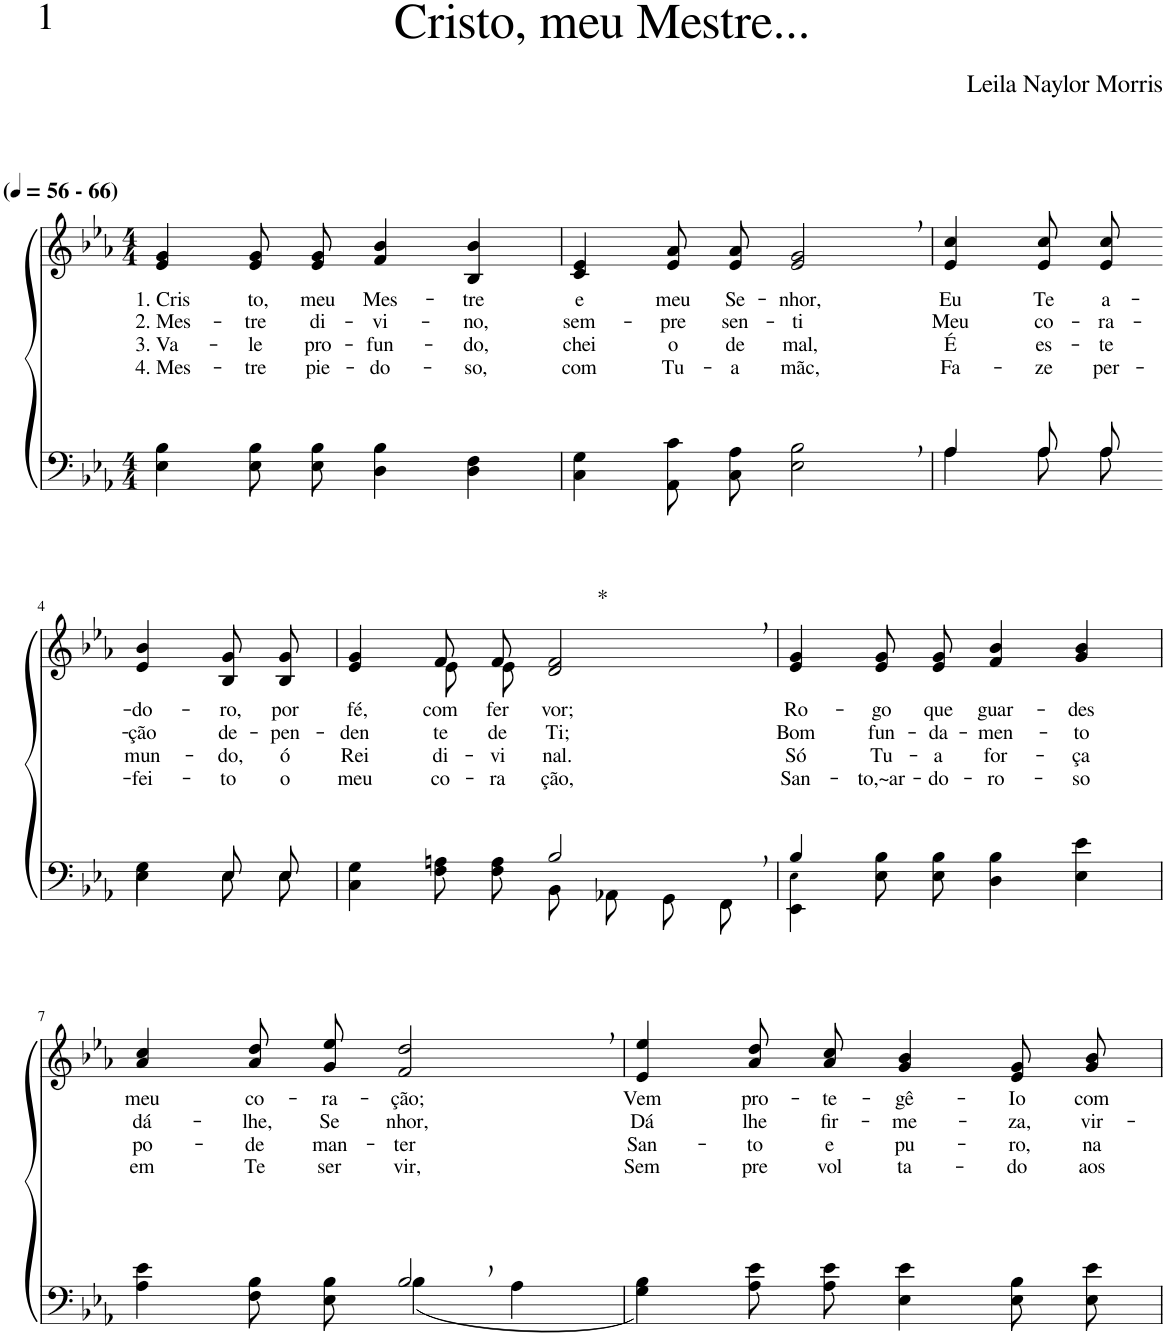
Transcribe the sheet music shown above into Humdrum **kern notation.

**kern	**kern	**text	**text	**text	**text	**harte
*part2	*part1	*part1	*part1	*part1	*part1	*part1
*staff2	*staff1	*staff1	*staff1	*staff1	*staff1	*
*I"Parte III e IV	*I"Parte I e II	*	*	*	*	*
*clefF4	*clefG2	*	*	*	*	*
*k[b-e-a-]	*k[b-e-a-]	*	*	*	*	*
*M4/4	*M4/4	*	*	*	*	*
*MM56	*MM56	*	*	*	*	*
=1	=1	=1	=1	=1	=1	=1
!	!LO:TX:a:B:t=(	!	!	!	!	!
!	!LO:TX:a:B:t=- 66)	!	!	!	!	!
!	!	!LO:LY:b	!LO:LY:b	!LO:LY:b	!LO:LY:b	!
4E-\ 4B-\	4e-/ 4g/	1. Cris	2. Mes-	3. Va-	4. Mes-	.
!	!	!LO:LY:b	!LO:LY:b	!LO:LY:b	!LO:LY:b	!
8E-\ 8B-\L	8e-/ 8g/L	to,	-tre	-le	-tre	.
!	!	!LO:LY:b	!LO:LY:b	!LO:LY:b	!LO:LY:b	!
8E-\ 8B-\J	8e-/ 8g/J	meu	di-	pro-	pie-	.
!	!	!LO:LY:b	!LO:LY:b	!LO:LY:b	!LO:LY:b	!
4D\ 4B-\	4f/ 4b-/	Mes-	-vi-	-fun-	-do-	.
!	!	!LO:LY:b	!LO:LY:b	!LO:LY:b	!LO:LY:b	!
4D\ 4F\	4B-/ 4b-/	-tre	-no,	-do,	-so,	.
=2	=2	=2	=2	=2	=2	=2
!	!	!LO:LY:b	!LO:LY:b	!LO:LY:b	!LO:LY:b	!
4C\ 4G\	4c/ 4e-/	e	sem-	chei	com	.
!	!	!LO:LY:b	!LO:LY:b	!LO:LY:b	!LO:LY:b	!
8AA-\ 8c\L	8e-/ 8a-/L	meu	-pre	o	Tu-	.
!	!	!LO:LY:b	!LO:LY:b	!LO:LY:b	!LO:LY:b	!
8C\ 8A-\J	8e-/ 8a-/J	Se-	sen-	de	-a	.
!	!	!LO:LY:b	!LO:LY:b	!LO:LY:b	!LO:LY:b	!
2E-\, 2B-\,	2e-/, 2g/,	-nhor,	-ti	mal,	mãc,	.
=3	=3	=3	=3	=3	=3	=3
*^	*	*	*	*	*	*
!	!	!	!LO:LY:b	!LO:LY:b	!LO:LY:b	!LO:LY:b	!
4A-\	4A-/	4e-/ 4cc/	Eu	Meu	É	Fa-	.
!	!	!	!LO:LY:b	!LO:LY:b	!LO:LY:b	!LO:LY:b	!
8A-\L	8A-/L	8e-/ 8cc/L	Te	co-	es-	-ze	.
!	!	!	!LO:LY:b	!LO:LY:b	!LO:LY:b	!LO:LY:b	!
8A-\J	8A-/J	8e-/ 8cc/J	a-	-ra-	-te	per-	.
!!LO:LB:g=z
=4-	=4-	=4-	=4-	=4-	=4-	=4-	=4-
!	!	!	!LO:LY:b	!LO:LY:b	!LO:LY:b	!LO:LY:b	!
4G\	4E-\	4e-/ 4b-/	-do-	-ção	mun-	-fei-	.
!	!	!	!LO:LY:b	!LO:LY:b	!LO:LY:b	!LO:LY:b	!
8E-/L	8E-\L	8B-/ 8g/L	-ro,	de-	-do,	-to	.
!	!	!	!LO:LY:b	!LO:LY:b	!LO:LY:b	!LO:LY:b	!
8E-/J	8E-\J	8B-/ 8g/J	por	-pen-	ó	o	.
=5	=5	=5	=5	=5	=5	=5	=5
!	!	!	!LO:LY:b	!LO:LY:b	!LO:LY:b	!LO:LY:b	!
*	*	*^	*	*	*	*	*
2ryy	4C\ 4G\	4e-/ 4g/	4ryy	fé,	-den-	Rei	meu	.
!	!	!	!	!LO:LY:b	!LO:LY:b	!LO:LY:b	!LO:LY:b	!
.	8F\ 8An\L	8f/L	8e-\L	com	-te	di-	co-	.
!	!	!	!	!LO:LY:b	!LO:LY:b	!LO:LY:b	!LO:LY:b	!
.	8F\ 8A\J	8f/J	8e-\J	fer-	de	-vi-	-ra-	.
!	!	!	!	!LO:LY:b	!LO:LY:b	!LO:LY:b	!LO:LY:b	!LO:H:kt=*
2B-,/	8BB-\L	2d/, 2f/,	2ryy	-vor;	Ti;	-nal.	-ção,	N
.	8AA-X\J	.	.	.	.	.	.	.
.	8GG\L	.	.	.	.	.	.	.
.	8FF\J	.	.	.	.	.	.	.
*	*	*v	*v	*	*	*	*	*
=6	=6	=6	=6	=6	=6	=6	=6
!	!	!	!LO:LY:b	!LO:LY:b	!LO:LY:b	!LO:LY:b	!
4B-/	4EE-\ 4E-!\	4e-/ 4g/	Ro-	Bom	Só	San-	.
!	!	!	!LO:LY:b	!LO:LY:b	!LO:LY:b	!LO:LY:b	!
2.ryy	8E-\ 8B-\L	8e-/ 8g/L	-go	fun-	Tu-	-to,~ar-	.
!	!	!	!LO:LY:b	!LO:LY:b	!LO:LY:b	!LO:LY:b	!
.	8E-\ 8B-\J	8e-/ 8g/J	que	-da-	-a	-do-	.
!	!	!	!LO:LY:b	!LO:LY:b	!LO:LY:b	!LO:LY:b	!
.	4D\ 4B-\	4f/ 4b-/	guar-	-men-	for-	-ro-	.
!	!	!	!LO:LY:b	!LO:LY:b	!LO:LY:b	!LO:LY:b	!
.	4E-\ 4e-\	4g/ 4b-/	-des	-to	-ça	-so	.
!!LO:LB:g=z
=7	=7	=7	=7	=7	=7	=7	=7
!	!	!	!LO:LY:b	!LO:LY:b	!LO:LY:b	!LO:LY:b	!
2ryy	4A-\ 4e-\	4a-/ 4cc/	meu	dá-	po-	em	.
!	!	!	!LO:LY:b	!LO:LY:b	!LO:LY:b	!LO:LY:b	!
.	8F\ 8B-\L	8a-\ 8dd\L	co-	-lhe,	-de	Te	.
!	!	!	!LO:LY:b	!LO:LY:b	!LO:LY:b	!LO:LY:b	!
.	8E-\ 8B-\J	8g\ 8ee-\J	-ra-	Se	man-	ser	.
!	!	!	!LO:LY:b	!LO:LY:b	!LO:LY:b	!LO:LY:b	!
2B-,/	(4B-\	2f/, 2dd/,	-ção;	nhor,	-ter	vir,	.
.	4A-\	.	.	.	.	.	.
=8	=8	=8	=8	=8	=8	=8	=8
!	!	!	!LO:LY:b	!LO:LY:b	!LO:LY:b	!LO:LY:b	!
*v	*v	*	*	*	*	*	*
4G\ 4B-\)	4e-/ 4ee-/	Vem	Dá	San-	Sem	.
!	!	!LO:LY:b	!LO:LY:b	!LO:LY:b	!LO:LY:b	!
8A-\ 8e-\L	8a-\ 8dd\L	pro-	lhe	-to	pre	.
!	!	!LO:LY:b	!LO:LY:b	!LO:LY:b	!LO:LY:b	!
8A-\ 8e-\J	8a-\ 8cc\J	-te-	fir-	e	vol	.
!	!	!LO:LY:b	!LO:LY:b	!LO:LY:b	!LO:LY:b	!
4E-\ 4e-\	4g/ 4b-/	-gê-	-me-	pu-	ta-	.
!	!	!LO:LY:b	!LO:LY:b	!LO:LY:b	!LO:LY:b	!
8E-\ 8B-\L	8e-/ 8g/L	-Io	-za,	-ro,	-do	.
!	!	!LO:LY:b	!LO:LY:b	!LO:LY:b	!LO:LY:b	!
8E-\ 8e-\J	8g/ 8b-/J	com	vir-	na	aos	.
=	=	=	=	=	=	=
*-	*-	*-	*-	*-	*-	*-
